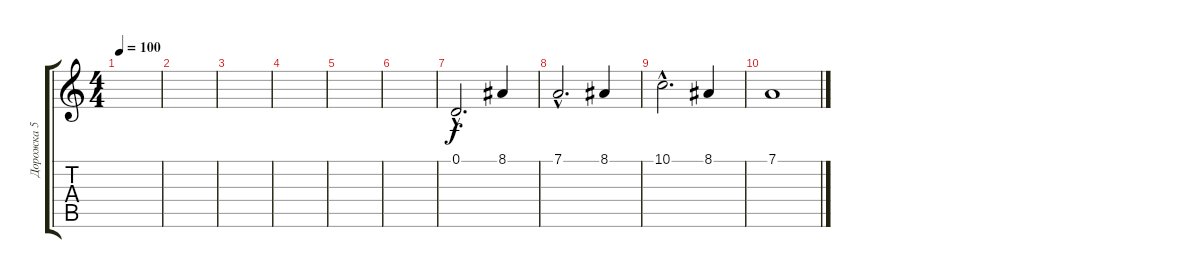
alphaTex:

\track ("Дорожка 5" "Дорожка 5") {instrument choiraahs}
\staff {score tabs}
\tuning (D4 A3 F3 C3 G2 D2) {hide}
\ts (4 4)
\tempo 100
\clef g2
\ks c
|
|
|
|
|
|
0.1{hac}.2{d} 8.1.4 |
7.1{hac}.2{d} 8.1.4 |
10.1{hac}.2{d} 8.1.4 |
7.1.1
